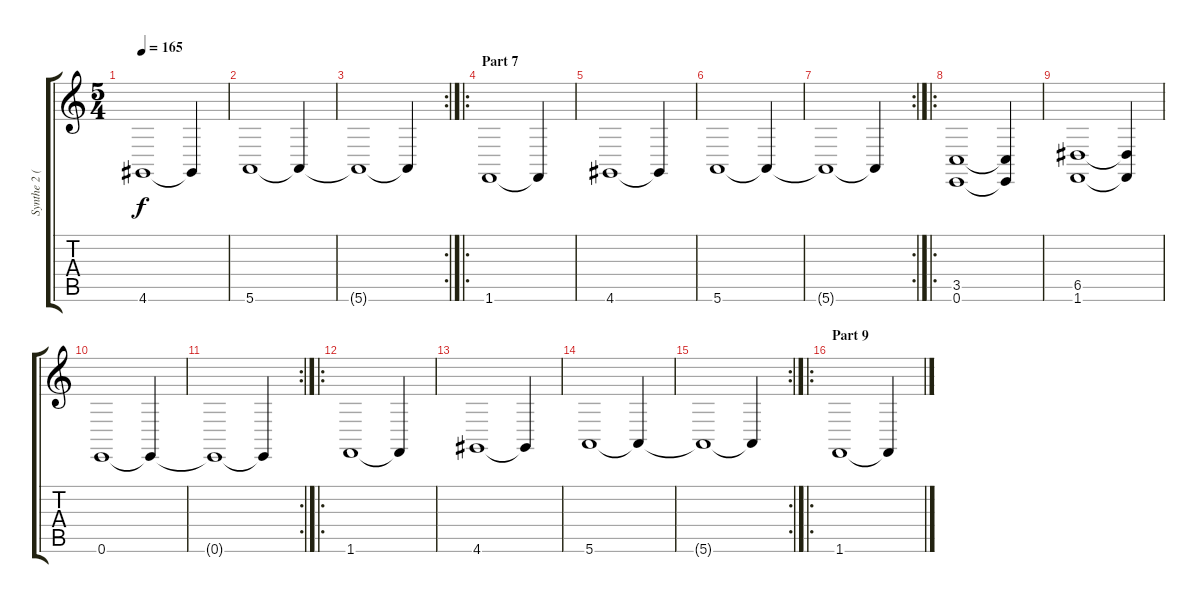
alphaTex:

\track ("Synthe 2 (Cello)" "Synthe 2 (") {instrument cello}
\staff {score tabs}
\tuning (E4 B3 G3 D3 A2 E2) {hide}
\ts (5 4)
\tempo 165
\clef g2
\ks c
4.6.1{dy f} 4.6{t}.4 |
5.6.1 5.6{t}.4 |
\rc 2
5.6{t}.1 5.6{t}.4 |
\ro
\section ("" "Part 7")
1.6.1 1.6{t}.4 |
4.6.1 4.6{t}.4 |
5.6.1 5.6{t}.4 |
\rc 2
5.6{t}.1 5.6{t}.4 |
\ro
(3.5 0.6).1 (3.5{t} 0.6{t}).4 |
(6.5 1.6).1 (6.5{t} 1.6{t}).4 |
0.6.1 0.6{t}.4 |
\rc 2
0.6{t}.1 0.6{t}.4 |
\ro
1.6.1 1.6{t}.4 |
4.6.1 4.6{t}.4 |
5.6.1 5.6{t}.4 |
\rc 2
5.6{t}.1 5.6{t}.4 |
\ro
\section ("" "Part 9")
1.6.1 1.6{t}.4
